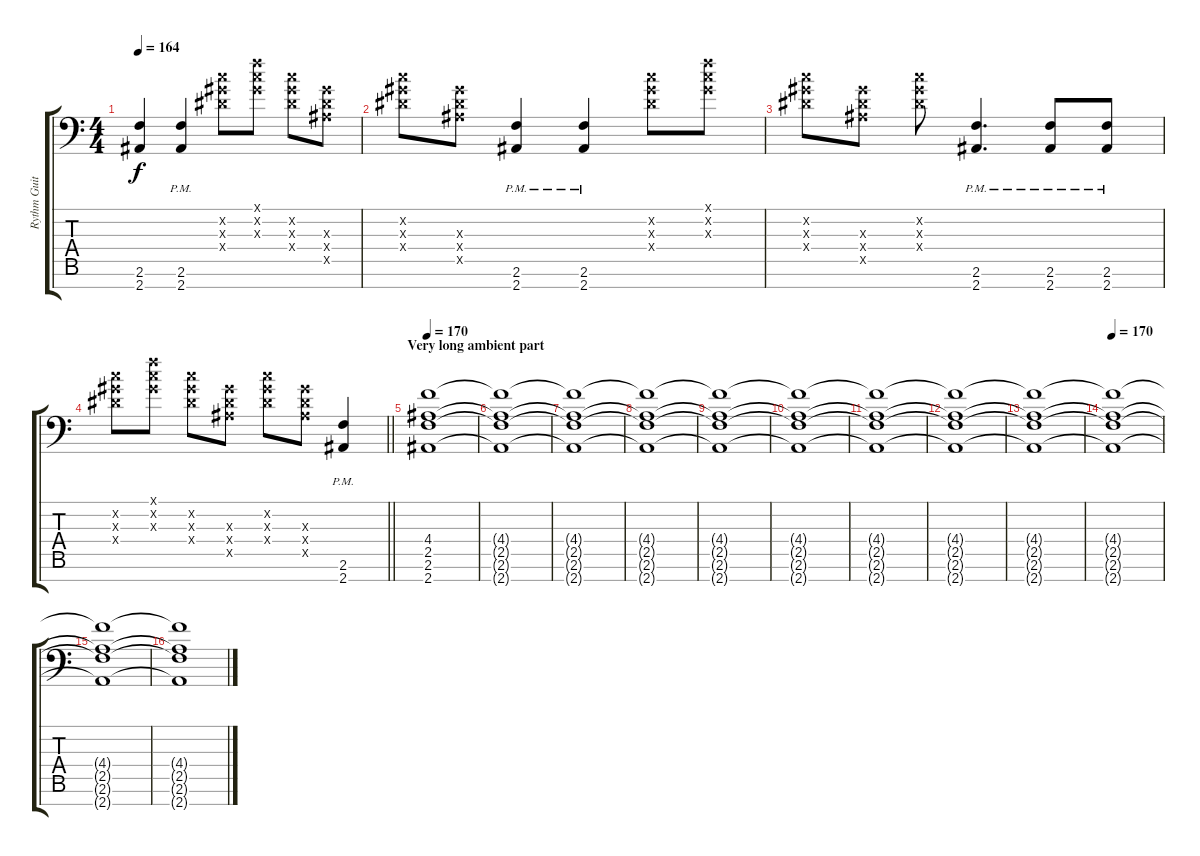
\track ("Rythm Guitar #1" "Rythm Guit") {instrument distortionguitar}
\staff {score tabs}
\tuning (Eb4 Bb3 Gb3 Db3 Ab2 Eb2 Ab1) {hide}
\ts (4 4)
\tempo 164
\clef f4
\ks c
(2.6{t} 2.7{t}).4{dy f} (2.6{pm} 2.7{pm}).4 (2.2{x} 2.3{x} 2.4{x}).8 (2.1{x} 2.2{x} 2.3{x}).8 (2.2{x} 2.3{x} 2.4{x}).8 (2.3{x} 2.4{x} 2.5{x}).8 |
(2.2{x} 2.3{x} 2.4{x}).8 (2.3{x} 2.4{x} 2.5{x}).8 (2.6{pm} 2.7{pm}).4 (2.6{pm} 2.7{pm}).4 (2.2{x} 2.3{x} 2.4{x}).8 (2.1{x} 2.2{x} 2.3{x}).8 |
(2.2{x} 2.3{x} 2.4{x}).8 (2.3{x} 2.4{x} 2.5{x}).8 (2.2{x} 2.3{x} 2.4{x}).8 (2.6{pm} 2.7{pm}).4{d} (2.6{pm} 2.7{pm}).8 (2.6{pm} 2.7{pm}).8 |
\barLineRight lightlight
(2.2{x} 2.3{x} 2.4{x}).8 (2.1{x} 2.2{x} 2.3{x}).8 (2.2{x} 2.3{x} 2.4{x}).8 (2.3{x} 2.4{x} 2.5{x}).8 (2.2{x} 2.3{x} 2.4{x}).8 (2.3{x} 2.4{x} 2.5{x}).8 (2.6{pm} 2.7{pm}).4 |
\section ("" "Very long ambient part")
\tempo 170
(4.4 2.5 2.6 2.7).1{volume 10} |
(4.4{t} 2.5{t} 2.6{t} 2.7{t}).1 |
(4.4{t} 2.5{t} 2.6{t} 2.7{t}).1 |
(4.4{t} 2.5{t} 2.6{t} 2.7{t}).1 |
(4.4{t} 2.5{t} 2.6{t} 2.7{t}).1{volume 7} |
(4.4{t} 2.5{t} 2.6{t} 2.7{t}).1 |
(4.4{t} 2.5{t} 2.6{t} 2.7{t}).1 |
(4.4{t} 2.5{t} 2.6{t} 2.7{t}).1 |
(4.4{t} 2.5{t} 2.6{t} 2.7{t}).1{volume 4} |
\tempo 170
(4.4{t} 2.5{t} 2.6{t} 2.7{t}).1 |
(4.4{t} 2.5{t} 2.6{t} 2.7{t}).1 |
(4.4{t} 2.5{t} 2.6{t} 2.7{t}).1
